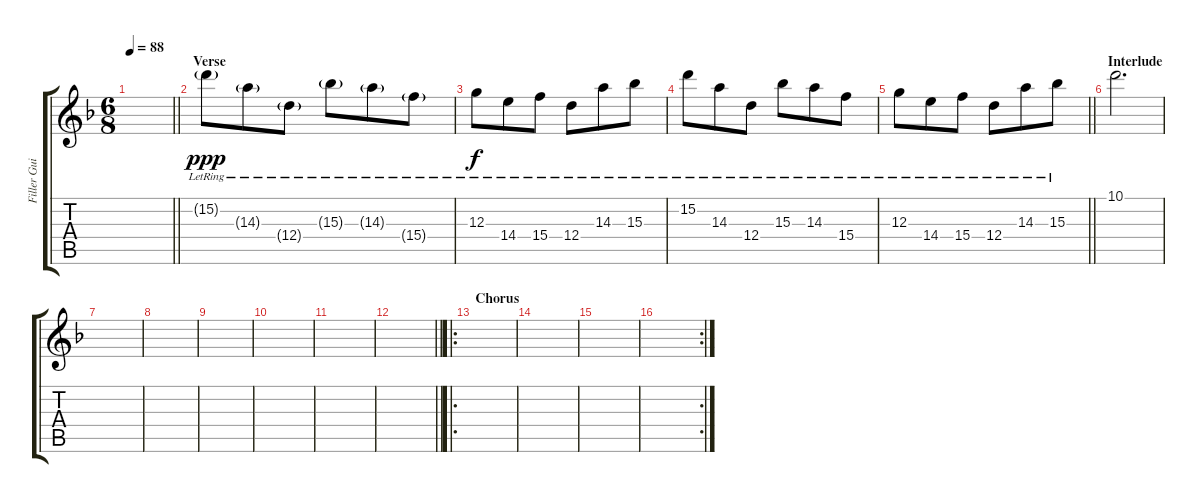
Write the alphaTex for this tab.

\track ("Filler Guitar" "Filler Gui") {instrument distortionguitar}
\staff {score tabs}
\tuning (E4 B3 G3 D3 A2 D2) {hide}
\ts (6 8)
\tempo 88
\clef g2
\barLineRight lightlight
\ks f
|
\section ("" "Verse")
15.2{g lr}.8{dy ppp volume 12 instrument electricguitarjazz} 14.3{g lr}.8 12.4{g lr}.8 15.3{g lr}.8 14.3{g lr}.8 15.4{g lr}.8 |
12.3{lr}.8{dy f} 14.4{lr}.8 15.4{lr}.8 12.4{lr}.8 14.3{lr}.8 15.3{lr}.8 |
15.2{lr}.8 14.3{lr}.8 12.4{lr}.8 15.3{lr}.8 14.3{lr}.8 15.4{lr}.8 |
\barLineRight lightlight
12.3{lr}.8 14.4{lr}.8 15.4{lr}.8 12.4{lr}.8 14.3{lr}.8 15.3{lr}.8 |
\section ("" "Interlude")
10.1.2{d} |
|
|
|
|
|
\barLineRight lightlight
|
\ro
\section ("" "Chorus")
|
|
|
\rc 2
